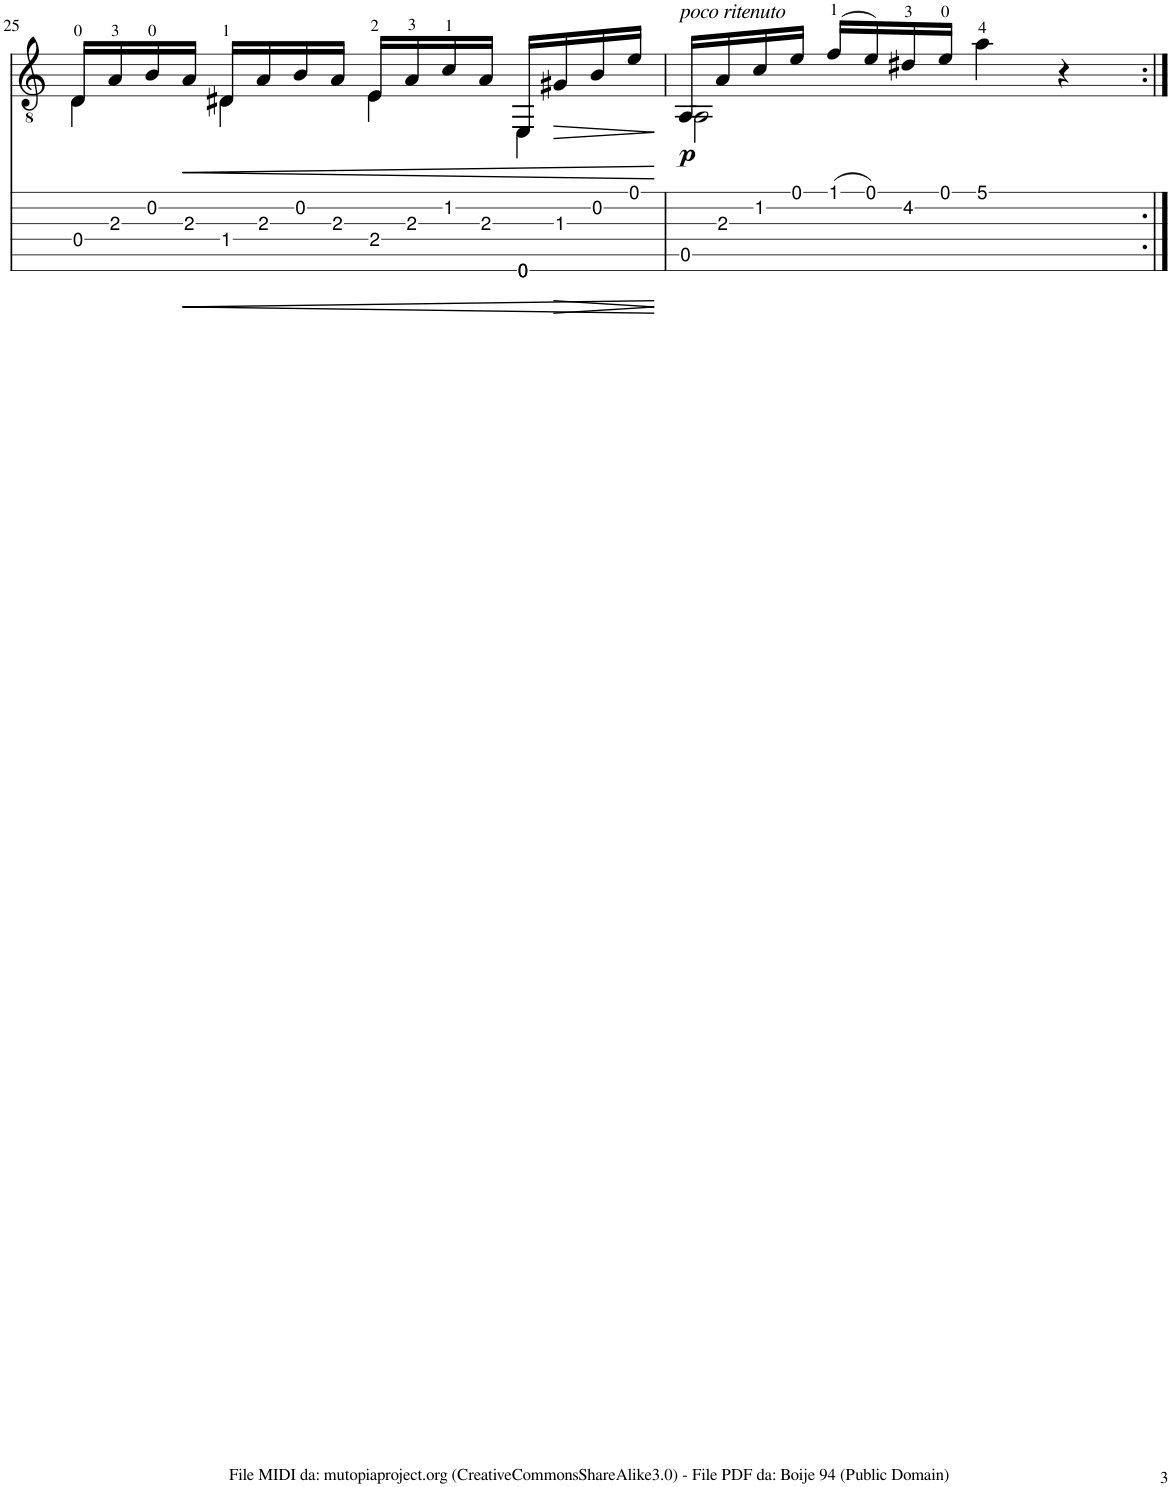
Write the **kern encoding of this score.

**kern	**kern	**dynam
*part1	*part1	*part1
*staff2	*staff1	*staff1/2
*I"Guitar	*	*
*I'Guit.	*	*
!!LO:PB:g=z
*	*clefGv2	*
*k[]	*k[]	*
*M4/4	*M4/4	*
*met(c)	*met(c)	*
=25	=25	=25
*^	*^	*
16DLL	4D	16D/LL	4D\	.
16AJ	.	16A/	.	.
16BL	.	16B/	.	.
!	!	!	!	!LO:HP:b
16AJJ	.	16A/JJ	.	<
16D#LL	4D#	16D#X/LL	4D#\	.
16AJ	.	16A/	.	.
16BL	.	16B/	.	.
16AJJ	.	16A/JJ	.	.
16ELL	4E	16E/LL	4E\	.
16AJ	.	16A/	.	.
16cL	.	16c/	.	.
16AJJ	.	16A/JJ	.	.
16EELL	4EE	16EE/LL	4EE\	.
!	!	!	!	!LO:HP:b
16G#J	.	16G#X/	.	>
16BL	.	16B/	.	.
16eJJ	.	16e/JJ	.	.
*v	*v	*	*	*
*	*v	*v	*
.	.	[ ]
=26	=26	=26
*^	*^	*
!	!	!LO:TX:a:i:t=poco ritenuto	!	!
!	!	!	!	!LO:DY:a=2
16AALL	2AA	16AA/LL	2AA\	p
16AJ	.	16A/	.	.
16cL	.	16c/	.	.
16eJJ	.	16e/JJ	.	.
16fLL	.	(16f/LL	.	.
16eJ	.	16e/)	.	.
16d#L	.	16d#X/	.	.
16eJJ	.	16e/JJ	.	.
4a	2ryy	4a\	2ryy	.
4r	.	4r	.	.
*v	*v	*	*	*
*	*v	*v	*
=:|!	=:|!	=:|!
*-	*-	*-
